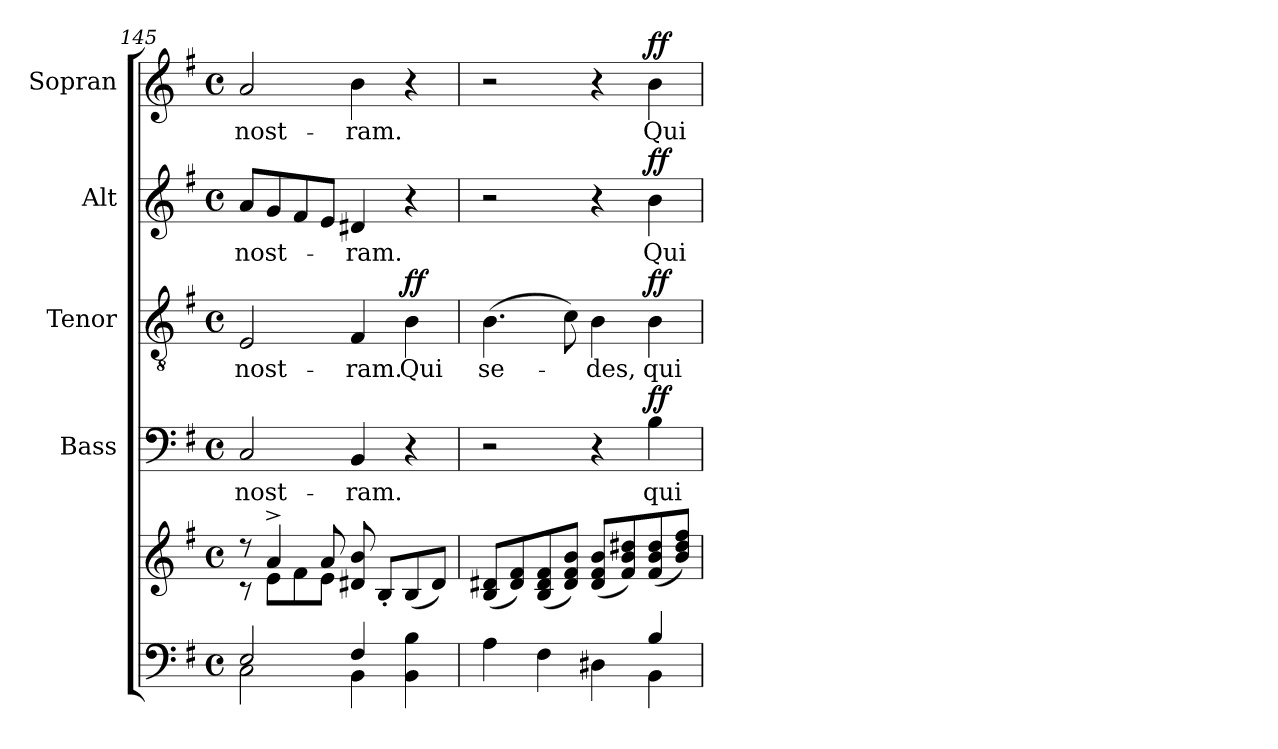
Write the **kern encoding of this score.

**kern	**kern	**kern	**text	**dynam	**kern	**text	**dynam	**kern	**text	**dynam	**kern	**text	**dynam
*part5	*part5	*part4	*part4	*part4	*part3	*part3	*part3	*part2	*part2	*part2	*part1	*part1	*part1
*staff6	*staff5	*staff4	*staff4	*staff4	*staff3	*staff3	*staff3	*staff2	*staff2	*staff2	*staff1	*staff1	*staff1
*	*	*I"Bass	*	*	*I"Tenor	*	*	*I"Alt	*	*	*I"Sopran	*	*
*	*	*I'B.	*	*	*I'T.	*	*	*I'A.	*	*	*I'S.	*	*
*clefF4	*clefG2	*clefF4	*	*	*clefGv2	*	*	*clefG2	*	*	*clefG2	*	*
*k[f#]	*k[f#]	*k[f#]	*	*	*k[f#]	*	*	*k[f#]	*	*	*k[f#]	*	*
*G:	*G:	*G:	*	*	*G:	*	*	*G:	*	*	*G:	*	*
*M4/4	*M4/4	*M4/4	*	*	*M4/4	*	*	*M4/4	*	*	*M4/4	*	*
*met(c)	*met(c)	*met(c)	*	*	*met(c)	*	*	*met(c)	*	*	*met(c)	*	*
=145	=145	=145	=145	=145	=145	=145	=145	=145	=145	=145	=145	=145	=145
*^	*^	*	*	*	*	*	*	*	*	*	*	*	*
!	!	!	!	!	!LO:LY:b	!	!	!LO:LY:b	!	!	!LO:LY:b	!	!	!LO:LY:b	!
2E/	2C\	8r	8r	2C/	nost-	.	2E/	nost-	.	8a/L	nost-	.	2a/	nost-	.
.	.	4a^>/	8e\L	.	.	.	.	.	.	8g/	.	.	.	.	.
.	.	.	8f#\	.	.	.	.	.	.	8f#/	.	.	.	.	.
.	.	8a/	8e\J	.	.	.	.	.	.	8e/J	.	.	.	.	.
!	!	!	!	!	!LO:LY:b	!	!	!LO:LY:b	!	!	!LO:LY:b	!	!	!LO:LY:b	!
4F#/	4BB\	8d#X/ 8b/	2ryy	4BB/	-ram.	.	4F#/	-ram.	.	4d#X/	-ram.	.	4b\	-ram.	.
.	.	8B'</L	.	.	.	.	.	.	.	.	.	.	.	.	.
!	!	!	!	!	!	!	!	!LO:LY:b	!LO:DY:a	!	!	!	!	!	!
4BB\ 4B\	4ryy	(<8B/	.	4r	.	.	4B\	Qui	ff	4r	.	.	4r	.	.
.	.	8d#/J)	.	.	.	.	.	.	.	.	.	.	.	.	.
*	*	*v	*v	*	*	*	*	*	*	*	*	*	*	*	*
!!LO:LB:g=z
=146	=146	=146	=146	=146	=146	=146	=146	=146	=146	=146	=146	=146	=146	=146
!	!	!	!	!	!	!	!LO:LY:b	!	!	!	!	!	!	!
2.ryy	4A\	(<8B/ 8d#X/L	2r	.	.	(>4.B\	se-	.	2r	.	.	2r	.	.
.	.	8d#/ 8f#/)	.	.	.	.	.	.	.	.	.	.	.	.
.	4F#\	(<8B/ 8d#/ 8f#/	.	.	.	.	.	.	.	.	.	.	.	.
.	.	8d#/ 8f#/ 8b/J)	.	.	.	8c\)	.	.	.	.	.	.	.	.
!	!	!	!	!	!	!	!LO:LY:b	!	!	!	!	!	!	!
.	4D#X\	(<8d#/ 8f#/ 8b/L	4r	.	.	4B\	-des,	.	4r	.	.	4r	.	.
.	.	8f#/ 8b/ 8dd#X/)	.	.	.	.	.	.	.	.	.	.	.	.
!	!	!	!	!LO:LY:b	!LO:DY:a	!	!LO:LY:b	!LO:DY:a	!	!LO:LY:b	!LO:DY:a	!	!LO:LY:b	!LO:DY:a
4B/	4BB\	(<8f#/ 8b/ 8dd#/	4B\	qui	ff	4B\	qui	ff	4b\	Qui	ff	4b\	Qui	ff
.	.	8b/ 8dd#/ 8ff#/J)	.	.	.	.	.	.	.	.	.	.	.	.
*v	*v	*	*	*	*	*	*	*	*	*	*	*	*	*
=	=	=	=	=	=	=	=	=	=	=	=	=	=
*-	*-	*-	*-	*-	*-	*-	*-	*-	*-	*-	*-	*-	*-
